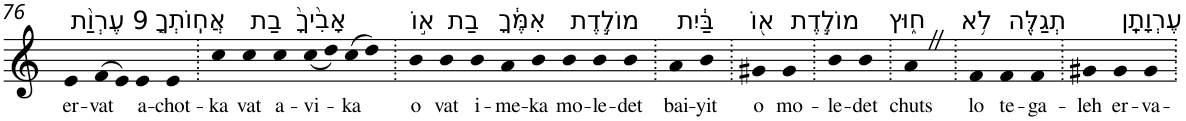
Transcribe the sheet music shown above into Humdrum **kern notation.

**kern	**text
*part1	*part1
*staff1	*staff1
*I"Piano	*
*I'Pno	*
!!LO:PB:g=z
*clefG2	*
*k[]	*
=76	=76
!LO:TX:a:t=9 עֶרְוַ֨ת	!
!	!LO:LY:b
4e	er-
!	!LO:LY:b
(>8f	-vat
8e)	.
!LO:TX:a:t=אֲחֽוֹתְךָ֤	!
!	!LO:LY:b
4e	a-
!	!LO:LY:b
4e	-chot-
=77.	=77.
!	!LO:LY:b
4cc	-ka
!LO:TX:a:t=בַת	!
!	!LO:LY:b
4cc	vat
!LO:TX:a:t=אָבִ֙יךָ֙	!
!	!LO:LY:b
4cc	a-
!	!LO:LY:b
(<8cc	-vi-
8dd)	.
!	!LO:LY:b
(>8cc	-ka
8dd)	.
=78.	=78.
!LO:TX:a:t=א֣וֹ	!
!	!LO:LY:b
4b	o
!LO:TX:a:t=בַת	!
!	!LO:LY:b
4b	vat
!LO:TX:a:t=אִמֶּ֔ךָ	!
!	!LO:LY:b
4b	i-
!	!LO:LY:b
4a	-me-
!	!LO:LY:b
4b	-ka
!LO:TX:a:t=מוֹלֶ֣דֶת	!
!	!LO:LY:b
4b	mo-
!	!LO:LY:b
4b	-le-
!	!LO:LY:b
4b	-det
=79.	=79.
!LO:TX:a:t=בַּ֔יִת	!
!	!LO:LY:b
4a	bai-
!	!LO:LY:b
4b	-yit
=80.	=80.
!LO:TX:a:t=א֖וֹ	!
!	!LO:LY:b
4g#X	o
!LO:TX:a:t=מוֹלֶ֣דֶת	!
!	!LO:LY:b
4g#	mo-
=81.	=81.
!	!LO:LY:b
4b	-le-
!	!LO:LY:b
4b	-det
=82.	=82.
!LO:TX:a:t=ח֑וּץ	!
!	!LO:LY:b
4aZ	chuts
=83.	=83.
!LO:TX:a:t=לֹ֥א	!
!	!LO:LY:b
4f	lo
!LO:TX:a:t=תְגַלֶּ֖ה	!
!	!LO:LY:b
4f	te-
!	!LO:LY:b
4f	-ga-
=84.	=84.
!	!LO:LY:b
4g#X	-leh
!LO:TX:a:t=עֶרְוָתָֽן	!
!	!LO:LY:b
4g#	er-
!	!LO:LY:b
4g#	-va-
=.	=.
*-	*-
